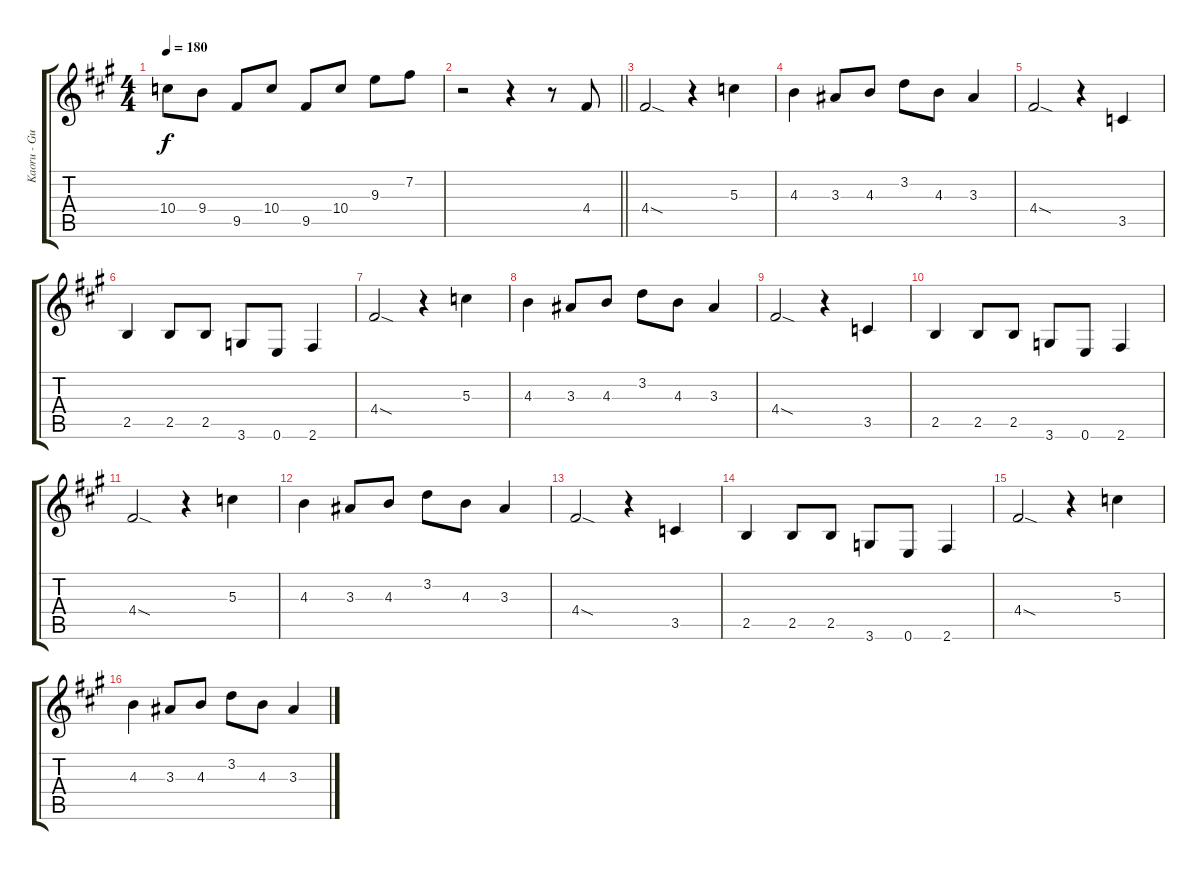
\track ("Kaoru - Guitar 1" "Kaoru - Gu") {instrument distortionguitar}
\staff {score tabs}
\tuning (E4 B3 G3 D3 A2 E2) {hide}
\ts (4 4)
\tempo 180
\clef g2
\ks a
10.4.8{dy f} 9.4.8 9.5.8 10.4.8 9.5.8 10.4.8 9.3.8 7.2.8 |
\barLineRight lightlight
r.2 r.4 r.8 4.4.8 |
4.4{sod}.2 r.4 5.3.4 |
4.3.4 3.3.8 4.3.8 3.2.8 4.3.8 3.3.4 |
4.4{sod}.2 r.4 3.5.4 |
2.5.4 2.5.8 2.5.8 3.6.8 0.6.8 2.6.4 |
4.4{sod}.2 r.4 5.3.4 |
4.3.4 3.3.8 4.3.8 3.2.8 4.3.8 3.3.4 |
4.4{sod}.2 r.4 3.5.4 |
2.5.4 2.5.8 2.5.8 3.6.8 0.6.8 2.6.4 |
4.4{sod}.2 r.4 5.3.4 |
4.3.4 3.3.8 4.3.8 3.2.8 4.3.8 3.3.4 |
4.4{sod}.2 r.4 3.5.4 |
2.5.4 2.5.8 2.5.8 3.6.8 0.6.8 2.6.4 |
4.4{sod}.2 r.4 5.3.4 |
4.3.4 3.3.8 4.3.8 3.2.8 4.3.8 3.3.4
